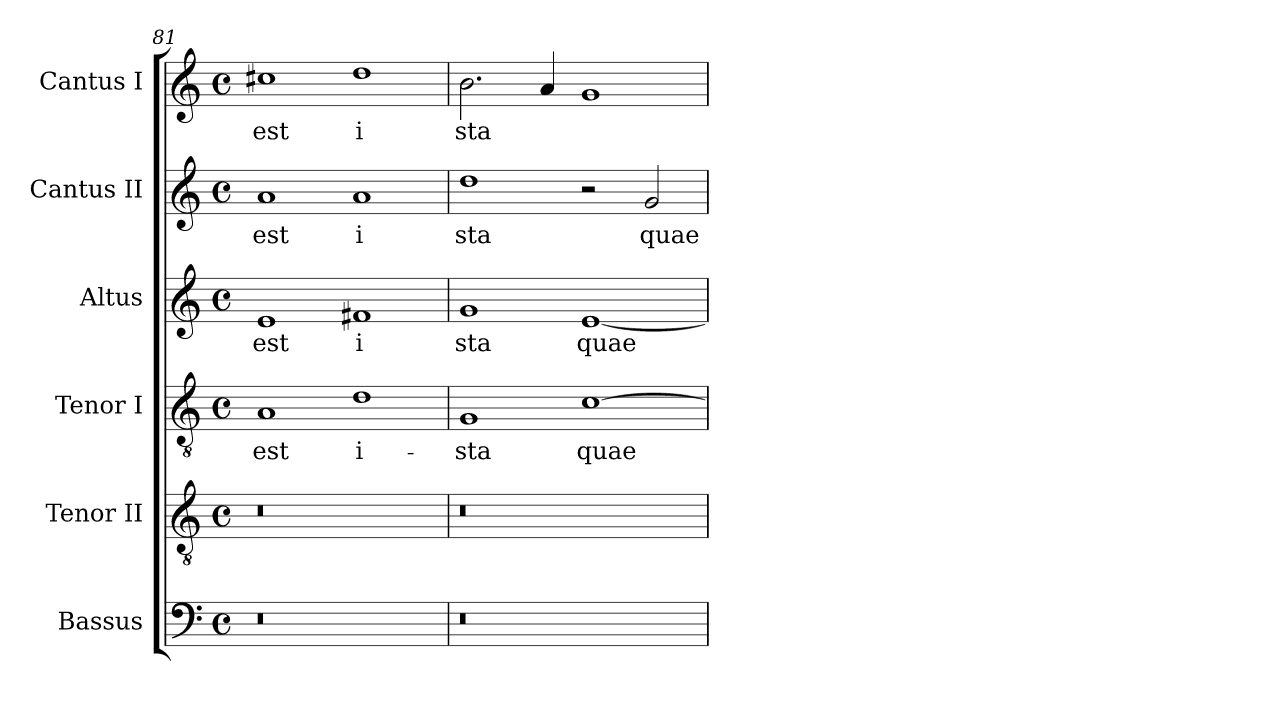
**kern	**kern	**kern	**text	**kern	**text	**kern	**text	**kern	**text
*part6	*part5	*part4	*part4	*part3	*part3	*part2	*part2	*part1	*part1
*staff6	*staff5	*staff4	*staff4	*staff3	*staff3	*staff2	*staff2	*staff1	*staff1
*I"Bassus	*I"Tenor II	*I"Tenor I	*	*I"Altus	*	*I"Cantus II	*	*I"Cantus I	*
*clefF4	*clefGv2	*clefGv2	*	*clefG2	*	*clefG2	*	*clefG2	*
*M4/4	*M4/4	*M4/4	*	*M4/4	*	*M4/4	*	*M4/4	*
*met(c)	*met(c)	*met(c)	*	*met(c)	*	*met(c)	*	*met(c)	*
=81	=81	=81	=81	=81	=81	=81	=81	=81	=81
!	!	!	!LO:LY:b:cj	!	!LO:LY:b:cj	!	!LO:LY:b:cj	!	!LO:LY:b:cj
0r	0r	1A	est	1e	est	1a	est	1cc#X	est
!	!	!	!LO:LY:b:cj	!	!LO:LY:b:cj	!	!LO:LY:b:cj	!	!LO:LY:b:cj
.	.	1d	i-	1f#X	i	1a	i	1dd	i
=82	=82	=82	=82	=82	=82	=82	=82	=82	=82
!	!	!	!LO:LY:b:cj	!	!LO:LY:b:cj	!	!LO:LY:b:cj	!	!LO:LY:b
0r	0r	1G	-sta	1g	sta	1dd	sta	2.b\	sta
.	.	.	.	.	.	.	.	4a/	.
!	!	!	!LO:LY:b	!	!LO:LY:b	!	!	!	!
.	.	[>1c	quae	[<1e	quae	2r	.	1g	.
!	!	!	!	!	!	!	!LO:LY:b:cj	!	!
.	.	.	.	.	.	2g/	quae	.	.
=	=	=	=	=	=	=	=	=	=
*-	*-	*-	*-	*-	*-	*-	*-	*-	*-
